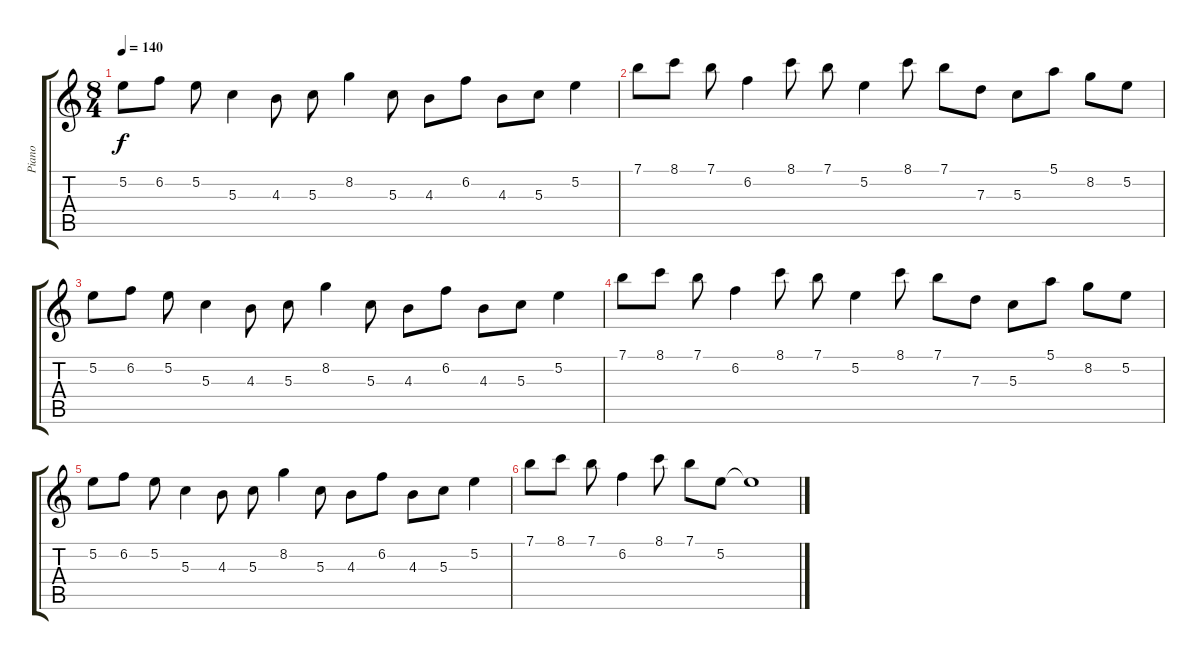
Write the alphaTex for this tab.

\track ("Piano" "Piano") {instrument acousticgrandpiano}
\staff {score tabs}
\tuning (E5 B4 G4 D3 A2 E2) {hide}
\ts (8 4)
\tempo 140
\clef g2
\ks c
5.2.8{dy f} 6.2.8 5.2.8 5.3.4 4.3.8 5.3.8 8.2.4 5.3.8 4.3.8 6.2.8 4.3.8 5.3.8 5.2.4 |
7.1.8 8.1.8 7.1.8 6.2.4 8.1.8 7.1.8 5.2.4 8.1.8 7.1.8 7.3.8 5.3.8 5.1.8 8.2.8 5.2.8 |
5.2.8 6.2.8 5.2.8 5.3.4 4.3.8 5.3.8 8.2.4 5.3.8 4.3.8 6.2.8 4.3.8 5.3.8 5.2.4 |
7.1.8 8.1.8 7.1.8 6.2.4 8.1.8 7.1.8 5.2.4 8.1.8 7.1.8 7.3.8 5.3.8 5.1.8 8.2.8 5.2.8 |
5.2.8 6.2.8 5.2.8 5.3.4 4.3.8 5.3.8 8.2.4 5.3.8 4.3.8 6.2.8 4.3.8 5.3.8 5.2.4 |
7.1.8 8.1.8 7.1.8 6.2.4 8.1.8 7.1.8 5.2.8 5.2{t}.1
